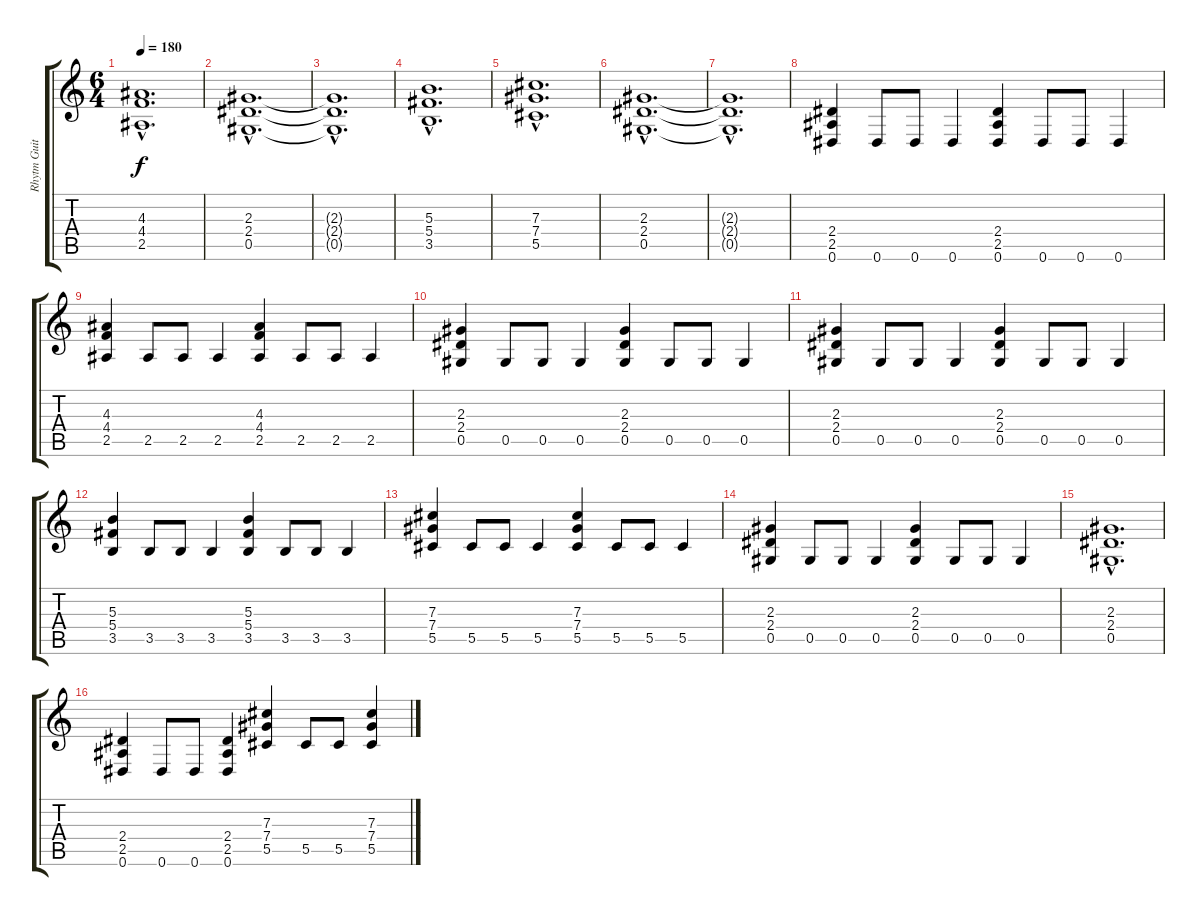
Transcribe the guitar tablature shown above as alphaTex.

\track ("Rhytm Guitar" "Rhytm Guit") {instrument distortionguitar}
\staff {score tabs}
\tuning (Eb4 Bb3 Gb3 Db3 Ab2 Eb2) {hide}
\ts (6 4)
\tempo 180
\clef g2
\ks c
(4.3{hac} 4.4{hac} 2.5{hac}).1{d dy f} |
(2.3{hac} 2.4{hac} 0.5{hac}).1{d} |
(2.3{hac t} 2.4{hac t} 0.5{hac t}).1{d} |
(5.3{hac} 5.4{hac} 3.5{hac}).1{d} |
(7.3{hac} 7.4{hac} 5.5{hac}).1{d} |
(2.3{hac} 2.4{hac} 0.5{hac}).1{d} |
(2.3{hac t} 2.4{hac t} 0.5{hac t}).1{d} |
(2.4 2.5 0.6).4 0.6.8 0.6.8 0.6.4 (2.4 2.5 0.6).4 0.6.8 0.6.8 0.6.4 |
(4.3 4.4 2.5).4 2.5.8 2.5.8 2.5.4 (4.3 4.4 2.5).4 2.5.8 2.5.8 2.5.4 |
(2.3 2.4 0.5).4 0.5.8 0.5.8 0.5.4 (2.3 2.4 0.5).4 0.5.8 0.5.8 0.5.4 |
(2.3 2.4 0.5).4 0.5.8 0.5.8 0.5.4 (2.3 2.4 0.5).4 0.5.8 0.5.8 0.5.4 |
(5.3 5.4 3.5).4 3.5.8 3.5.8 3.5.4 (5.3 5.4 3.5).4 3.5.8 3.5.8 3.5.4 |
(7.3 7.4 5.5).4 5.5.8 5.5.8 5.5.4 (7.3 7.4 5.5).4 5.5.8 5.5.8 5.5.4 |
(2.3 2.4 0.5).4 0.5.8 0.5.8 0.5.4 (2.3 2.4 0.5).4 0.5.8 0.5.8 0.5.4 |
(2.3{hac} 2.4{hac} 0.5{hac}).1{d} |
(2.4 2.5 0.6).4 0.6.8 0.6.8 (2.4 2.5 0.6).4 (7.3 7.4 5.5).4 5.5.8 5.5.8 (7.3 7.4 5.5).4
